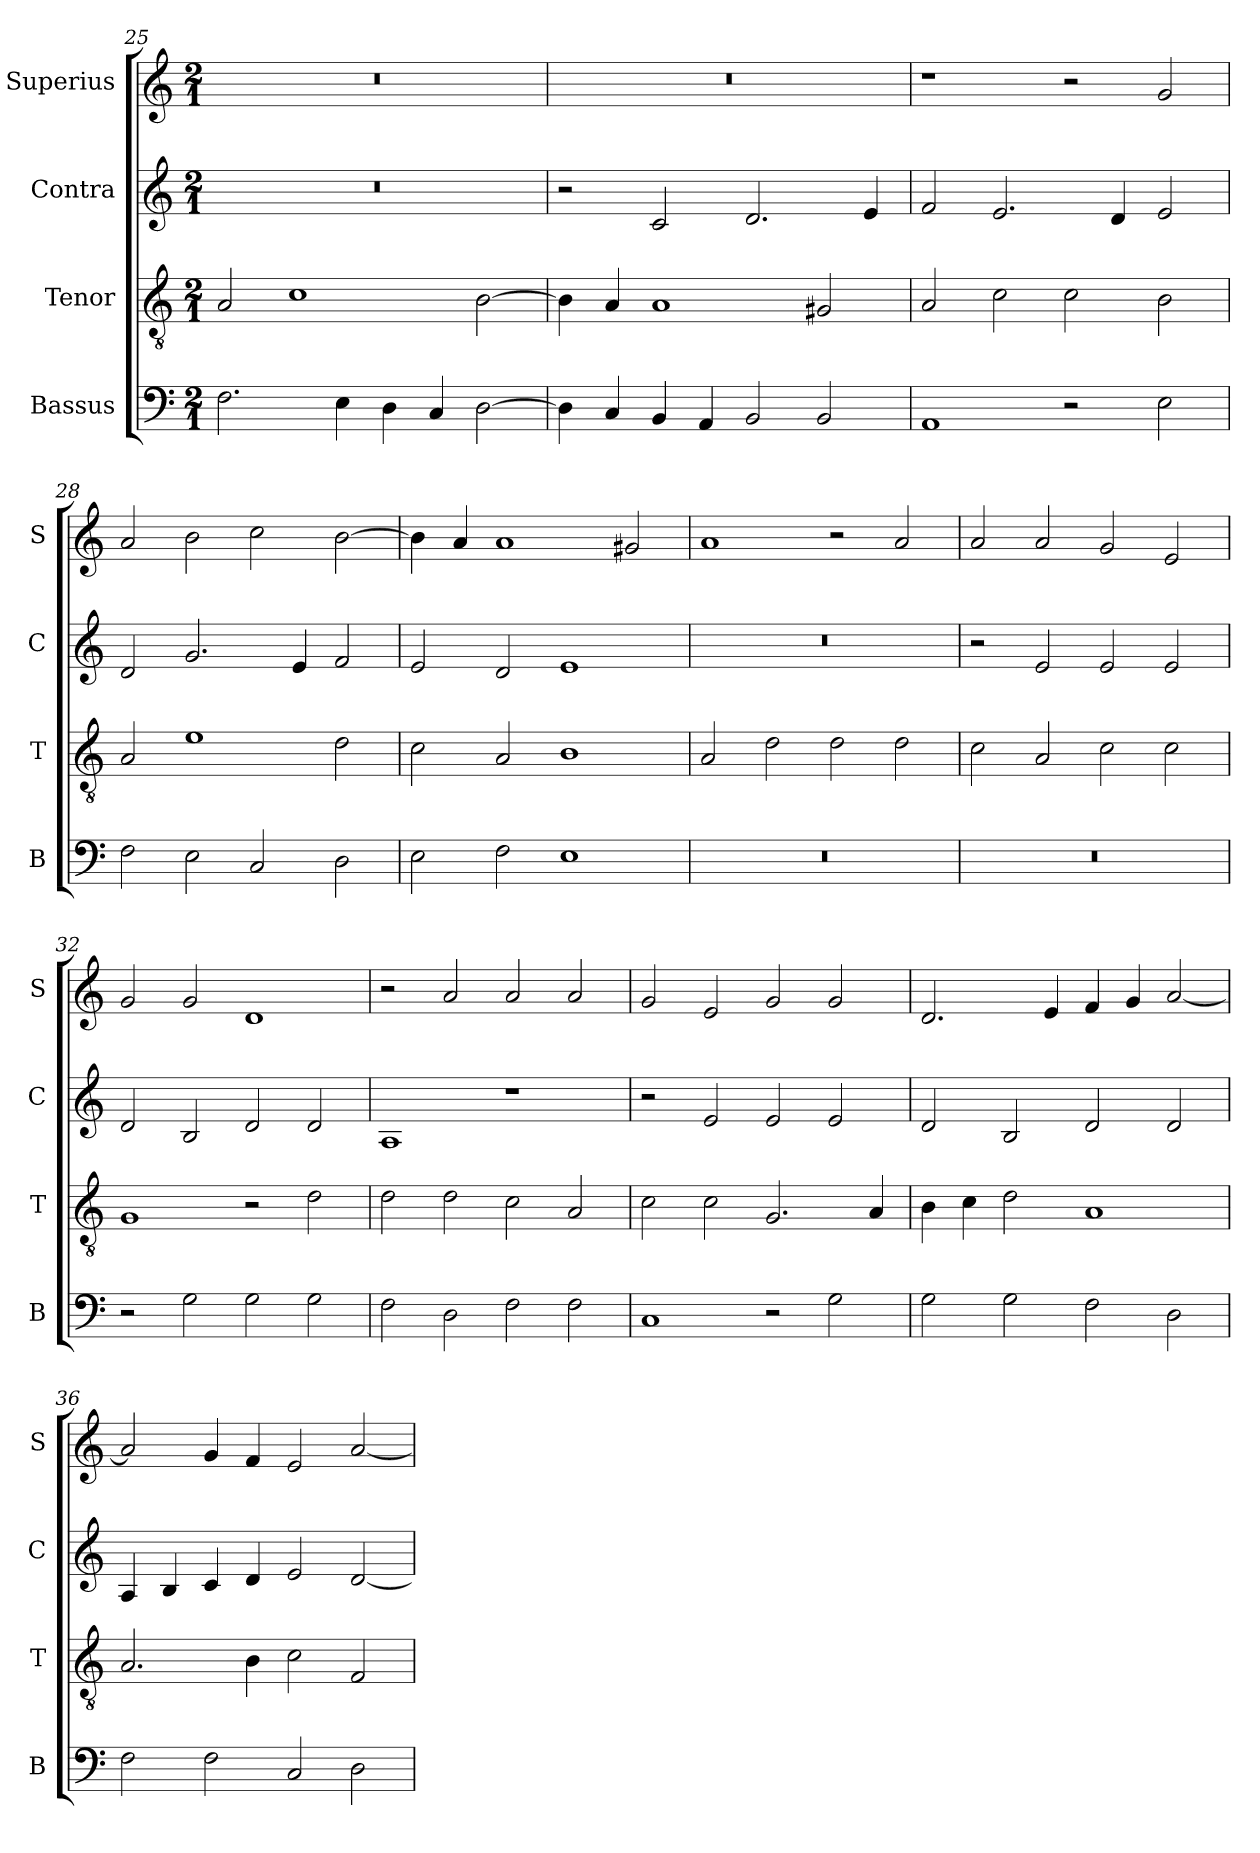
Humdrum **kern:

**kern	**kern	**kern	**kern
*part4	*part3	*part2	*part1
*staff4	*staff3	*staff2	*staff1
*I"Bassus	*I"Tenor	*I"Contra	*I"Superius
*I'B	*I'T	*I'C	*I'S
*clefF4	*clefGv2	*clefG2	*clefG2
*k[]	*k[]	*k[]	*k[]
*M2/1	*M2/1	*M2/1	*M2/1
=25	=25	=25	=25
2.F\	2A/	0r	0r
.	1c	.	.
4E\	.	.	.
4D\	.	.	.
4C/	.	.	.
[2D\	[2B\	.	.
=26	=26	=26	=26
4D\]	4B\]	2r	0r
4C/	4A/	.	.
4BB/	1A	2c/	.
4AA/	.	.	.
2BB/	.	2.d/	.
2BB/	2G#X/	.	.
.	.	4e/	.
=27	=27	=27	=27
1AA	2A/	2f/	1r
.	2c\	2.e/	.
2r	2c\	.	2r
.	.	4d/	.
2E\	2B\	2e/	2g/
=28	=28	=28	=28
2F\	2A/	2d/	2a/
2E\	1e	2.g/	2b\
2C/	.	.	2cc\
.	.	4e/	.
2D\	2d\	2f/	[2b\
=29	=29	=29	=29
2E\	2c\	2e/	4b\]
.	.	.	4a/
2F\	2A/	2d/	1a
1E	1B	1e	.
.	.	.	2g#X/
=30	=30	=30	=30
0r	2A/	0r	1a
.	2d\	.	.
.	2d\	.	2r
.	2d\	.	2a/
=31	=31	=31	=31
0r	2c\	2r	2a/
.	2A/	2e/	2a/
.	2c\	2e/	2g/
.	2c\	2e/	2e/
=32	=32	=32	=32
2r	1G	2d/	2g/
2G\	.	2B/	2g/
2G\	2r	2d/	1d
2G\	2d\	2d/	.
=33	=33	=33	=33
2F\	2d\	1A	2r
2D\	2d\	.	2a/
2F\	2c\	1r	2a/
2F\	2A/	.	2a/
=34	=34	=34	=34
1C	2c\	2r	2g/
.	2c\	2e/	2e/
2r	2.G/	2e/	2g/
2G\	.	2e/	2g/
.	4A/	.	.
=35	=35	=35	=35
2G\	4B\	2d/	2.d/
.	4c\	.	.
2G\	2d\	2B/	.
.	.	.	4e/
2F\	1A	2d/	4f/
.	.	.	4g/
2D\	.	2d/	[2a/
=36	=36	=36	=36
2F\	2.A/	4A/	2a/]
.	.	4B/	.
2F\	.	4c/	4g/
.	4B\	4d/	4f/
2C/	2c\	2e/	2e/
2D\	2F/	[2d/	[2a/
=	=	=	=
*-	*-	*-	*-
